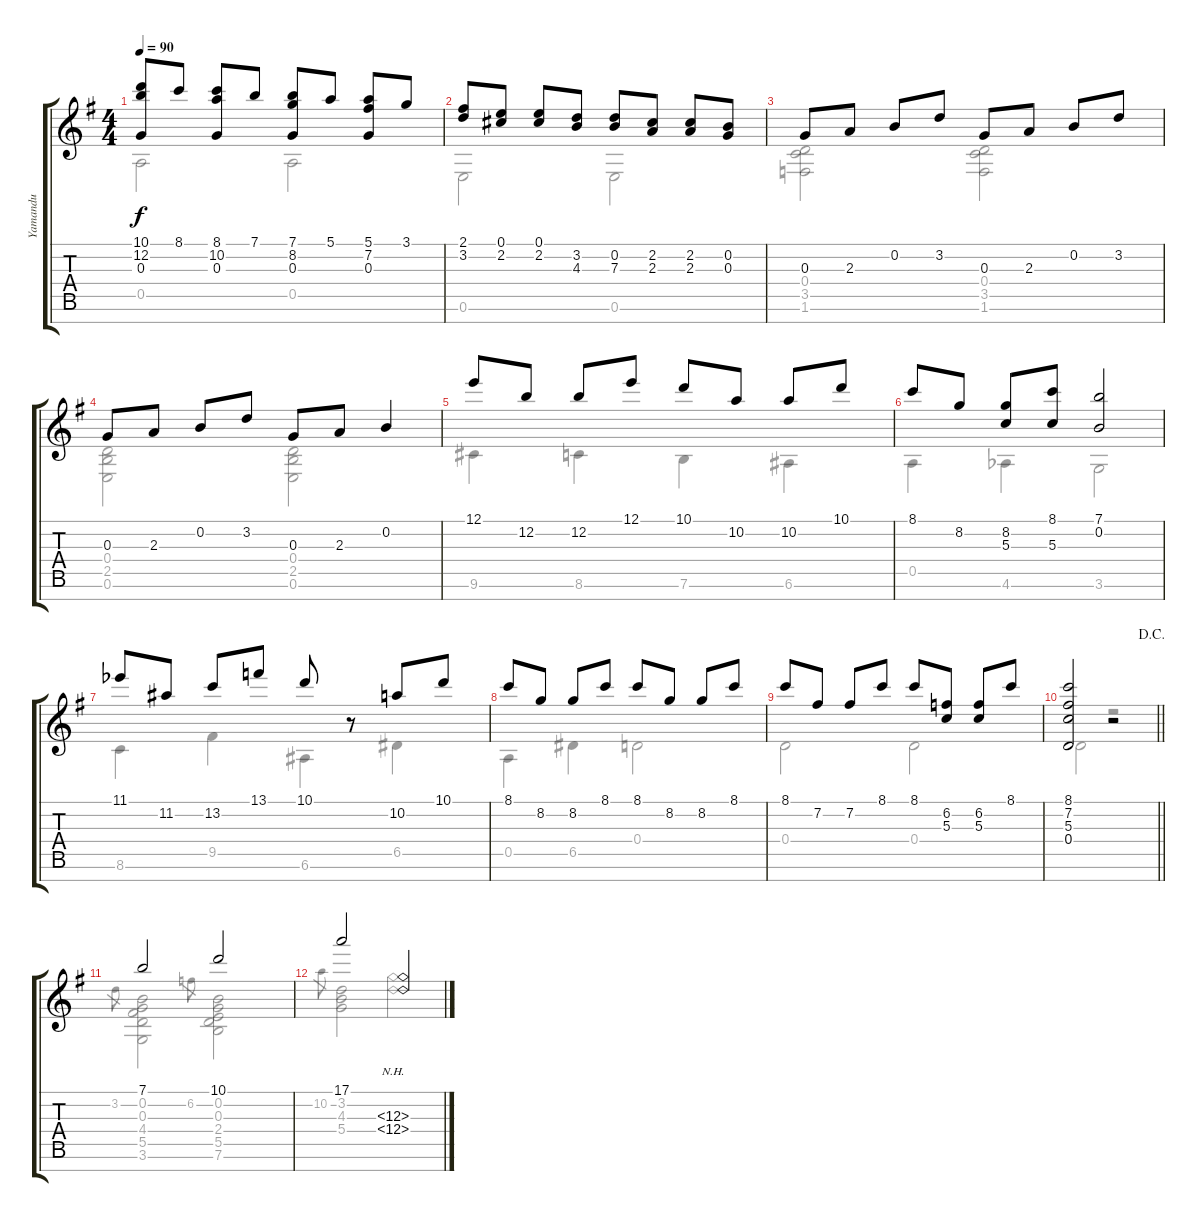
\track ("Yamandu" "Yamandu") {instrument acousticguitarnylon}
\staff {score tabs}
\tuning (E4 B3 G3 D3 A2 E2 B1) {hide}
\voice
\ts (4 4)
\tempo 90
\clef g2
\ks g
(10.1 12.2 0.3).8{dy f} 8.1.8 (8.1 10.2 0.3).8 7.1.8 (7.1 8.2 0.3).8 5.1.8 (5.1 7.2 0.3).8 3.1.8 |
(2.1 3.2).8 (0.1 2.2).8 (0.1 2.2).8 (3.2 4.3).8 (0.2 7.3).8 (2.2 2.3).8 (2.2 2.3).8 (0.2 0.3).8 |
0.3.8 2.3.8 0.2.8 3.2.8 0.3.8 2.3.8 0.2.8 3.2.8 |
0.3.8 2.3.8 0.2.8 3.2.8 0.3.8 2.3.8 0.2.4 |
12.1.8 12.2.8 12.2.8 12.1.8 10.1.8 10.2.8 10.2.8 10.1.8 |
8.1.8 8.2.8 (8.2 5.3).8 (8.1 5.3).8 (7.1 0.2).2 |
11.1{acc b}.8 11.2.8 13.2.8 13.1.8 10.1.8 r.8 10.2.8 10.1.8 |
8.1.8 8.2.8 8.2.8 8.1.8 8.1.8 8.2.8 8.2.8 8.1.8 |
8.1.8 7.2.8 7.2.8 8.1.8 8.1.8 (6.2 5.3).8 (6.2 5.3).8 8.1.8 |
\jump dacapo
\barLineRight lightlight
(8.1 7.2 5.3 0.4).2 r.2 |
7.1.2 10.1.2 |
17.1.2 (0.3{nh} 0.4{nh}).2 |
\voice
\clef g2
\ottava regular
\simile none
\ks g
0.5.2{dy f} 0.5.2 |
0.6.2 0.6.2 |
(0.4 3.5 1.6).2 (0.4 3.5 1.6).2 |
(0.4 2.5 0.6).2 (0.4 2.5 0.6).2 |
9.6.4 8.6.4 7.6.4 6.6.4 |
0.5.4 4.6{acc b}.4 3.6.2 |
8.6.4 9.5.4 6.6.4 6.5.4 |
0.5.4 6.5.4 0.4.2 |
0.4.2 0.4.2 |
\barLineRight lightlight
0.4.2 r.2 |
3.2.8{gr} (0.2 0.3 4.4 5.5 3.6).2 6.2.8{gr} (0.2 0.3 2.4 5.5 7.6).2 |
10.2.8{gr} (3.2 4.3 5.4).2 (0.3{nh} 0.4{nh}).2 |
